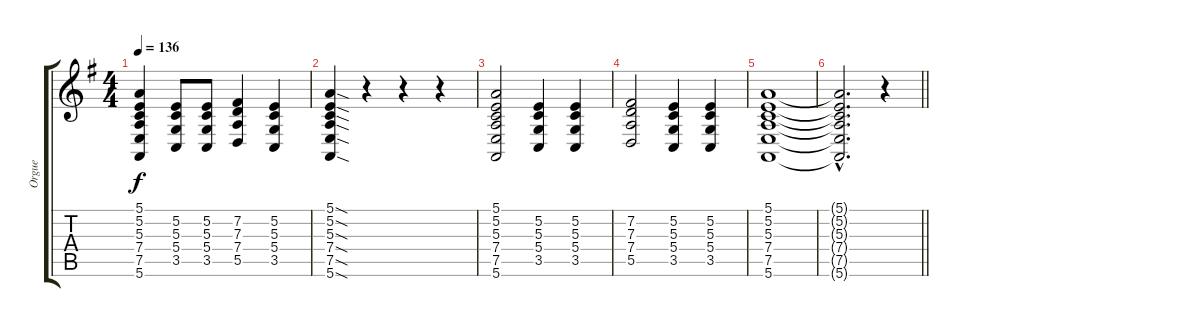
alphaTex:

\track ("Orgue" "Orgue") {instrument drawbarorgan}
\staff {score tabs}
\tuning (E4 B3 G3 D3 A2 E2) {hide}
\ts (4 4)
\tempo 136
\clef g2
\ks g
(5.1 5.2 5.3 7.4 7.5 5.6).4{dy f} (5.2 5.3 5.4 3.5).8 (5.2 5.3 5.4 3.5).8 (7.2 7.3 7.4 5.5).4 (5.2 5.3 5.4 3.5).4 |
(5.1{sod} 5.2{sod} 5.3{sod} 7.4{sod} 7.5{sod} 5.6{sod}).4 r.4 r.4 r.4 |
(5.1 5.2 5.3 7.4 7.5 5.6).2 (5.2 5.3 5.4 3.5).4 (5.2 5.3 5.4 3.5).4 |
(7.2 7.3 7.4 5.5).2 (5.2 5.3 5.4 3.5).4 (5.2 5.3 5.4 3.5).4 |
(5.1 5.2 5.3 7.4 7.5 5.6).1 |
\barLineRight lightlight
(5.1{hac t} 5.2{hac t} 5.3{hac t} 7.4{hac t} 7.5{hac t} 5.6{hac t}).2{d} r.4
